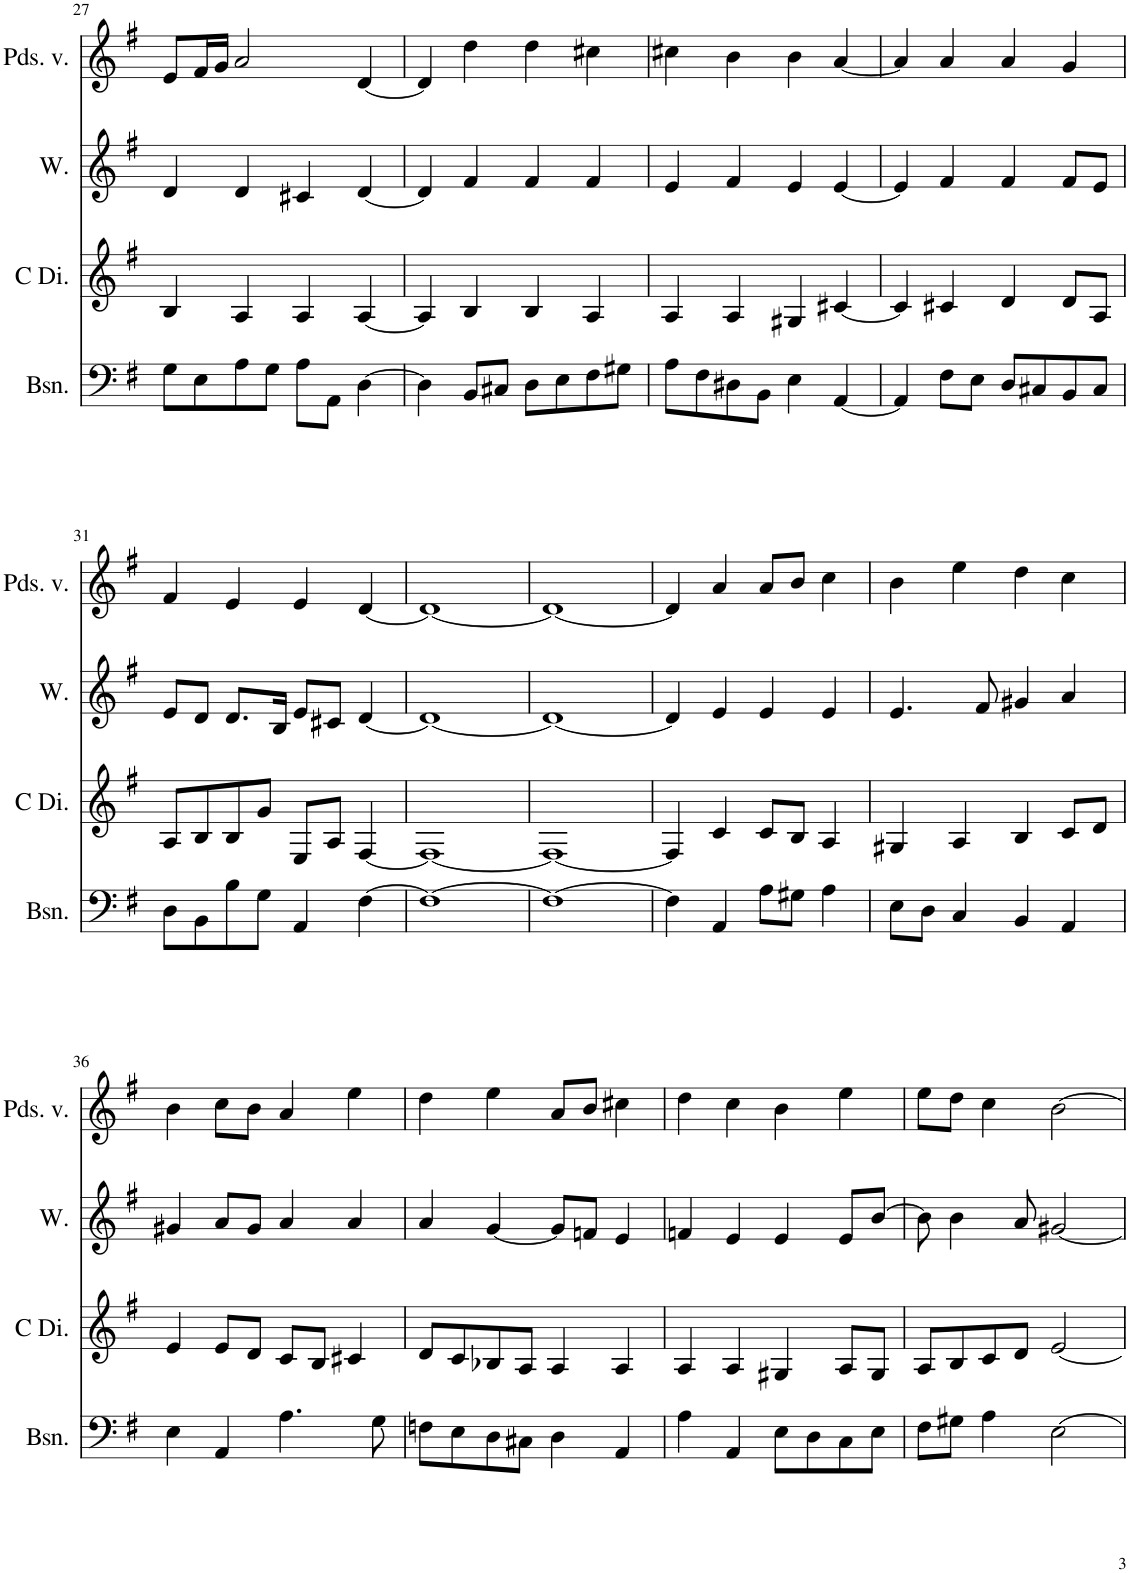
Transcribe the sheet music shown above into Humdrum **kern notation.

**kern	**kern	**kern	**kern
*part4	*part3	*part2	*part1
*staff4	*staff3	*staff2	*staff1
*I"Bassoon, Bassoon	*I"C Dizi, Piccolo	*I"Winds, Flute	*I"Pardessus de viole, Violin
*I'Bsn.	*I'C Di.	*I'W.	*I'Pds. v.
!!LO:PB:g=z
*clefF4	*clefG2	*clefG2	*clefG2
*	*Trd-7c-12	*	*
*k[f#]	*k[f#]	*k[f#]	*k[f#]
*M4/4	*M4/4	*M4/4	*M4/4
=27	=27	=27	=27
8G\L	4B/	4d/	8e/L
8E\	.	.	16f#/L
.	.	.	16g/JJ
8A\	4A/	4d/	2a/
8G\J	.	.	.
8A\L	4A/	4c#X/	.
8AA\J	.	.	.
[4D\	[4A/	[4d/	[4d/
=28	=28	=28	=28
4D\]	4A/]	4d/]	4d/]
8BB/L	4B/	4f#/	4dd\
8C#X/J	.	.	.
8D\L	4B/	4f#/	4dd\
8E\	.	.	.
8F#\	4A/	4f#/	4cc#X\
8G#X\J	.	.	.
=29	=29	=29	=29
8A\L	4A/	4e/	4cc#X\
8F#\	.	.	.
8D#X\	4A/	4f#/	4b\
8BB\J	.	.	.
4E\	4G#X/	4e/	4b\
[4AA/	[4c#X/	[4e/	[4a/
=30	=30	=30	=30
4AA/]	4c#/]	4e/]	4a/]
8F#\L	4c#X/	4f#/	4a/
8E\J	.	.	.
8D/L	4d/	4f#/	4a/
8C#X/	.	.	.
8BB/	8d/L	8f#/L	4g/
8C#/J	8A/J	8e/J	.
!!LO:LB:g=z
=31	=31	=31	=31
8D\L	8A/L	8e/L	4f#/
8BB\	8B/	8d/J	.
8B\	8B/	8.d/L	4e/
8G\J	8g/J	.	.
.	.	16B/Jk	.
4AA/	8E/L	8e/L	4e/
.	8A/J	8c#X/J	.
[4F#\	[4F#/	[4d/	[4d/
=32	=32	=32	=32
1F#_	1F#_	1d_	1d_
=33	=33	=33	=33
1F#_	1F#_	1d_	1d_
=34	=34	=34	=34
4F#\]	4F#/]	4d/]	4d/]
4AA/	4c/	4e/	4a/
8A\L	8c/L	4e/	8a/L
8G#X\J	8B/J	.	8b/J
4A\	4A/	4e/	4cc\
=35	=35	=35	=35
8E\L	4G#X/	4.e/	4b\
8D\J	.	.	.
4C/	4A/	.	4ee\
.	.	8f#/	.
4BB/	4B/	4g#X/	4dd\
4AA/	8c/L	4a/	4cc\
.	8d/J	.	.
!!LO:LB:g=z
=36	=36	=36	=36
4E\	4e/	4g#X/	4b\
4AA/	8e/L	8a/L	8cc\L
.	8d/J	8g#/J	8b\J
4.A\	8c/L	4a/	4a/
.	8B/J	.	.
.	4c#X/	4a/	4ee\
8G\	.	.	.
=37	=37	=37	=37
8Fn\L	8d/L	4a/	4dd\
8E\	8c/	.	.
8D\	8B-X/	[4g/	4ee\
8C#X\J	8A/J	.	.
4D\	4A/	8g/L]	8a/L
.	.	8fn/J	8b/J
4AA/	4A/	4e/	4cc#X\
=38	=38	=38	=38
4A\	4A/	4fn/	4dd\
4AA/	4A/	4e/	4cc\
8E\L	4G#X/	4e/	4b\
8D\	.	.	.
8C\	8A/L	8e/L	4ee\
8E\J	8G#/J	[8b/J	.
=39	=39	=39	=39
8F#\L	8A/L	8b\]	8ee\L
8G#X\J	8B/	4b\	8dd\J
4A\	8c/	.	4cc\
.	8d/J	8a/	.
[2E\	[2e/	[2g#X/	[2b\
=	=	=	=
*-	*-	*-	*-
